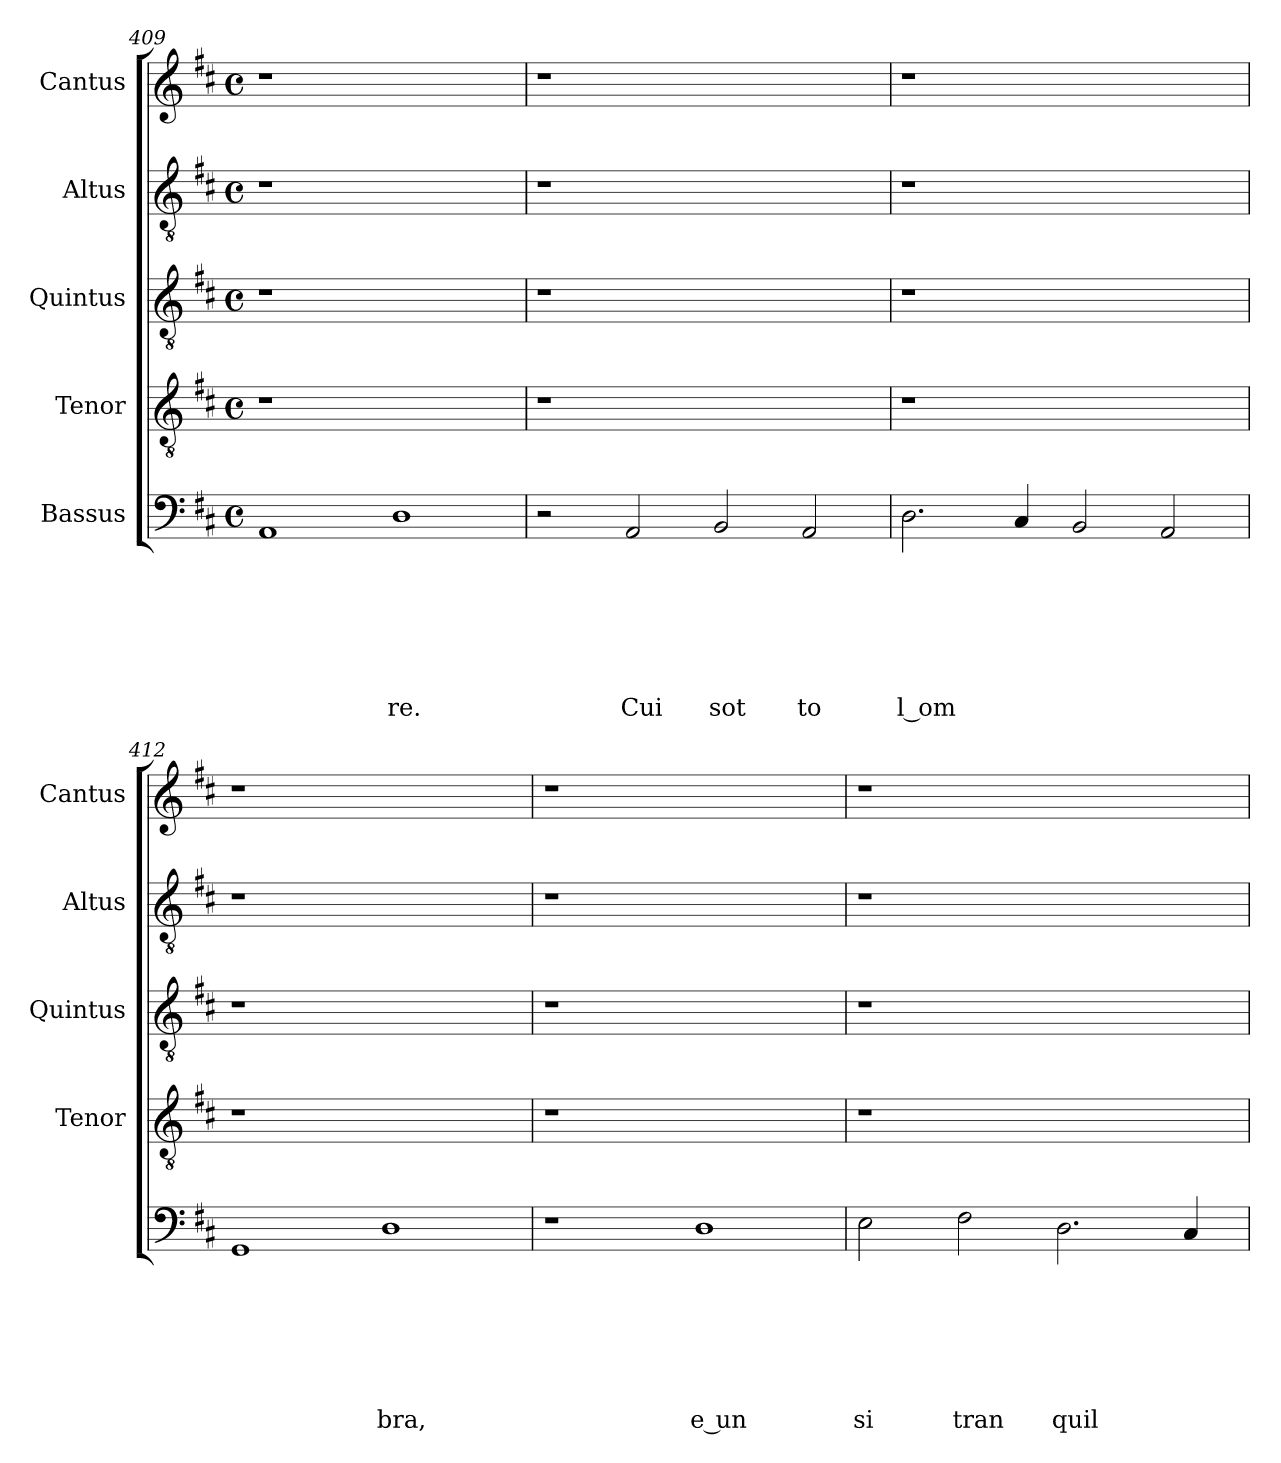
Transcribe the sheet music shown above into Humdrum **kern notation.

**kern	**text	**text	**text	**text	**text	**text	**text	**kern	**kern	**kern	**kern
*part5	*part5	*part5	*part5	*part5	*part5	*part5	*part5	*part4	*part3	*part2	*part1
*staff5	*staff5	*staff5	*staff5	*staff5	*staff5	*staff5	*staff5	*staff4	*staff3	*staff2	*staff1
*I"Bassus	*	*	*	*	*	*	*	*I"Tenor	*I"Quintus	*I"Altus	*I"Cantus
*	*	*	*	*	*	*	*	*I'Tenor	*I'Quintus	*I'Altus	*I'Cantus
*clefF4	*	*	*	*	*	*	*	*clefGv2	*clefGv2	*clefGv2	*clefG2
*k[f#c#]	*	*	*	*	*	*	*	*k[f#c#]	*k[f#c#]	*k[f#c#]	*k[f#c#]
*D:	*	*	*	*	*	*	*	*D:	*D:	*D:	*D:
*M4/4	*	*	*	*	*	*	*	*M4/4	*M4/4	*M4/4	*M4/4
*met(c)	*	*	*	*	*	*	*	*met(c)	*met(c)	*met(c)	*met(c)
=409	=409	=409	=409	=409	=409	=409	=409	=409	=409	=409	=409
1AA	.	.	.	.	.	.	.	1r	1r	1r	1r
!	!	!	!	!	!	!	!LO:LY:b	!	!	!	!
1D	.	.	.	.	.	.	re.	1ryy	1ryy	1ryy	1ryy
!!LO:LB:g=z
=410	=410	=410	=410	=410	=410	=410	=410	=410	=410	=410	=410
2r	.	.	.	.	.	.	.	1r	1r	1r	1r
!	!	!	!	!	!	!	!LO:LY:b	!	!	!	!
2AA/	.	.	.	.	.	.	Cui	.	.	.	.
!	!	!	!	!	!	!	!LO:LY:b	!	!	!	!
2BB/	.	.	.	.	.	.	sot	1ryy	1ryy	1ryy	1ryy
!	!	!	!	!	!	!	!LO:LY:b	!	!	!	!
2AA/	.	.	.	.	.	.	to	.	.	.	.
=411	=411	=411	=411	=411	=411	=411	=411	=411	=411	=411	=411
!	!	!	!	!	!	!	!LO:LY:b:rj	!	!	!	!
2.D\	.	.	.	.	.	.	l om	1r	1r	1r	1r
4C#/	.	.	.	.	.	.	.	.	.	.	.
2BB/	.	.	.	.	.	.	.	1ryy	1ryy	1ryy	1ryy
2AA/	.	.	.	.	.	.	.	.	.	.	.
=412	=412	=412	=412	=412	=412	=412	=412	=412	=412	=412	=412
1GG	.	.	.	.	.	.	.	1r	1r	1r	1r
!	!	!	!	!	!	!	!LO:LY:b	!	!	!	!
1D	.	.	.	.	.	.	bra,	1ryy	1ryy	1ryy	1ryy
=413	=413	=413	=413	=413	=413	=413	=413	=413	=413	=413	=413
1r	.	.	.	.	.	.	.	1r	1r	1r	1r
!	!	!	!	!	!	!	!LO:LY:b:rj	!	!	!	!
1D	.	.	.	.	.	.	e un	1ryy	1ryy	1ryy	1ryy
=414	=414	=414	=414	=414	=414	=414	=414	=414	=414	=414	=414
!	!	!	!	!	!	!	!LO:LY:b	!	!	!	!
2E\	.	.	.	.	.	.	si	1r	1r	1r	1r
!	!	!	!	!	!	!	!LO:LY:b	!	!	!	!
2F#\	.	.	.	.	.	.	tran	.	.	.	.
!	!	!	!	!	!	!	!LO:LY:b	!	!	!	!
2.D\	.	.	.	.	.	.	quil	1ryy	1ryy	1ryy	1ryy
4C#/	.	.	.	.	.	.	.	.	.	.	.
=	=	=	=	=	=	=	=	=	=	=	=
*-	*-	*-	*-	*-	*-	*-	*-	*-	*-	*-	*-
